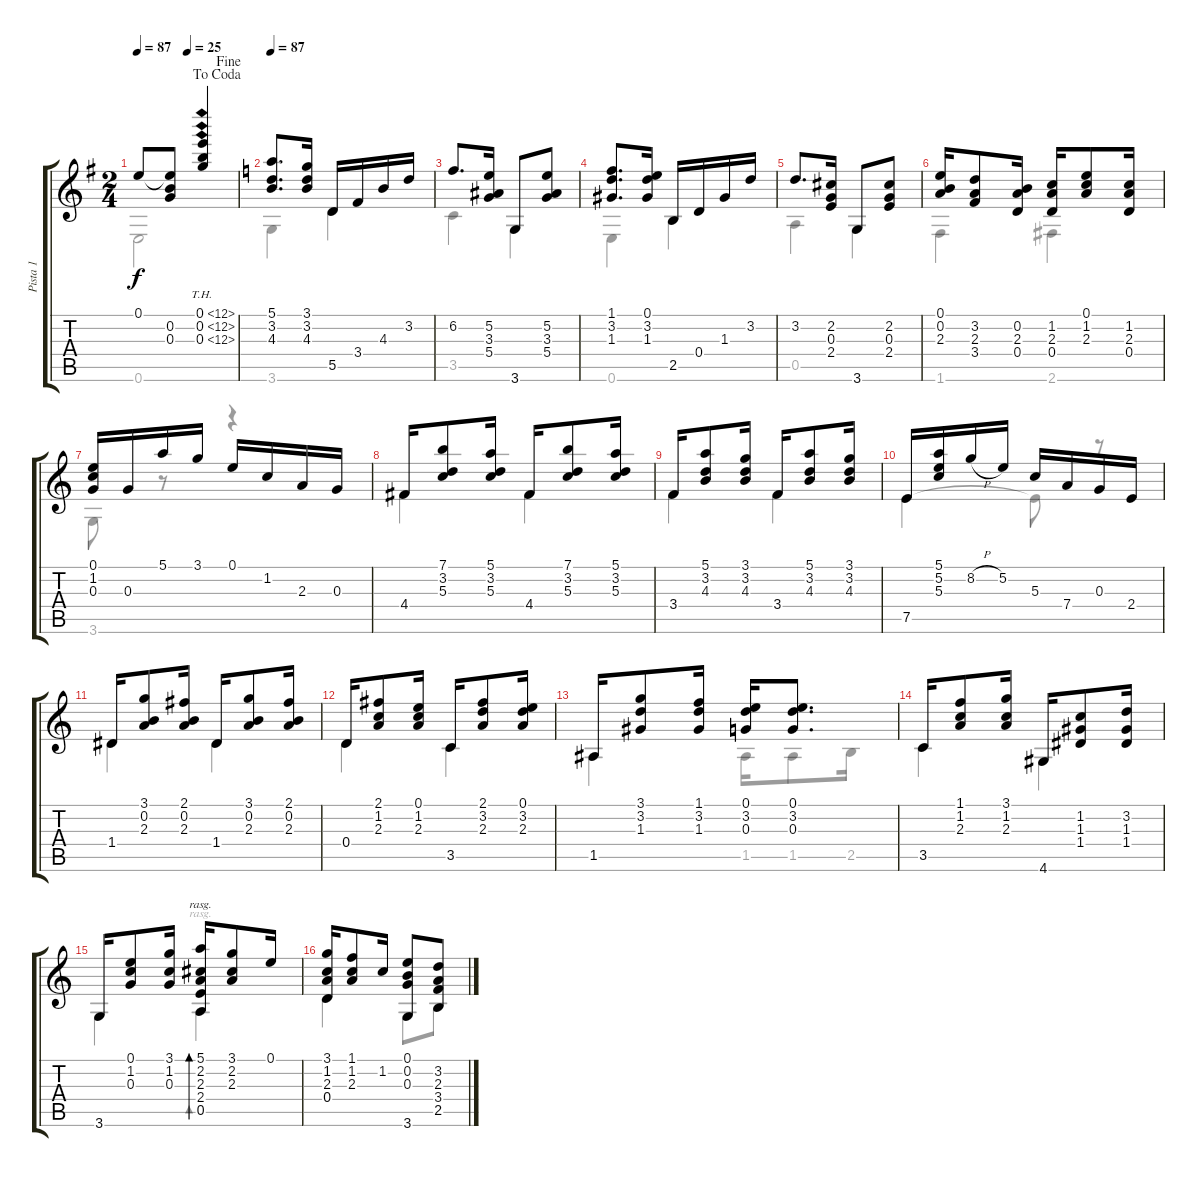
\track ("Pista 1" "Pista 1") {instrument acousticguitarnylon}
\staff {score tabs}
\tuning (E4 B3 G3 D3 A2 E2) {hide}
\voice
\ts (2 4)
\jump fine
\jump dacoda
\tempo 87
\tempo (25 0.5)
\clef g2
\ks eminor
0.1.8{dy f} (0.1{t} 0.2 0.3).8 (0.1{th 12} 0.2{th 12} 0.3{th 12}).4{ot 8vb} |
\tempo 87
\ks aminor
(5.1 3.2 4.3).8{d} (3.1 3.2 4.3).16 5.5.16 3.4.16 4.3.16 3.2.16 |
6.2.8{d} (5.2 3.3 5.4).16 3.6.8 (5.2 3.3 5.4).8 |
(1.1 3.2 1.3).8{d} (0.1 3.2 1.3).16 2.5.16 0.4.16 1.3.16 3.2.16 |
3.2.8{d} (2.2 0.3 2.4).16 3.6.8 (2.2 0.3 2.4).8 |
(0.1 0.2 2.3).16 (3.2 2.3 3.4).8 (0.2 2.3 0.4).16 (1.2 2.3 0.4).16 (0.1 1.2 2.3).8 (1.2 2.3 0.4).16 |
(0.1 1.2 0.3).16 0.3.16 5.1.16 3.1.16 0.1.16 1.2.16 2.3.16 0.3.16 |
4.4.16 (7.1 3.2 5.3).8 (5.1 3.2 5.3).16 4.4.16 (7.1 3.2 5.3).8 (5.1 3.2 5.3).16 |
3.4.16 (5.1 3.2 4.3).8 (3.1 3.2 4.3).16 3.4.16 (5.1 3.2 4.3).8 (3.1 3.2 4.3).16 |
7.5.16 (5.1 5.2 5.3).16 8.2{h}.16 5.2.16 5.3.16 7.4.16 0.3.16 2.4.16 |
1.4.16 (3.1 0.2 2.3).8 (2.1 0.2 2.3).16 1.4.16 (3.1 0.2 2.3).8 (2.1 0.2 2.3).16 |
0.4.16 (2.1 1.2 2.3).8 (0.1 1.2 2.3).16 3.5.16 (2.1 3.2 2.3).8 (0.1 3.2 2.3).16 |
1.5.16 (3.1 3.2 1.3).8 (1.1 3.2 1.3).16 (0.1 3.2 0.3).16 (0.1 3.2 0.3).8{d} |
3.5.16 (1.1 1.2 2.3).8 (3.1 1.2 2.3).16 4.6.16 (1.2 1.3 1.4).8 (3.2 1.3 1.4).16 |
3.6.16 (0.1 1.2 0.3).8 (3.1 1.2 0.3).16 (5.1 2.2 2.3 2.4 0.5).16{bd 480 rasg ii} (3.1 2.2 2.3).8 0.1.16 |
(3.1 1.2 2.3 0.4).16 (1.1 1.2 2.3).8 1.2.16 (0.1 0.2 0.3 3.6).8 (3.2{ss} 2.3 3.4 2.5).8
\voice
\clef g2
\ottava regular
\simile none
\ks eminor
0.6.2{dy f} |
\ks aminor
3.6.4 5.5.4 |
3.5.4 3.6.4 |
0.6.4 2.5.4 |
0.5.4 3.6.4 |
1.6.4 2.6.4 |
3.6.8 r.8 r.4 |
4.4.4 4.4.4 |
3.4.4 3.4.4 |
7.5.4 7.5{t}.8 r.8 |
1.4.4 1.4.4 |
0.4.4 3.5.4 |
1.5.4 1.5.16 1.5.8 2.5.16 |
3.5.4 4.6.4 |
3.6.4 0.5.4{bd 480 rasg ii} |
0.4.4 3.6.8 2.5{ss}.8
